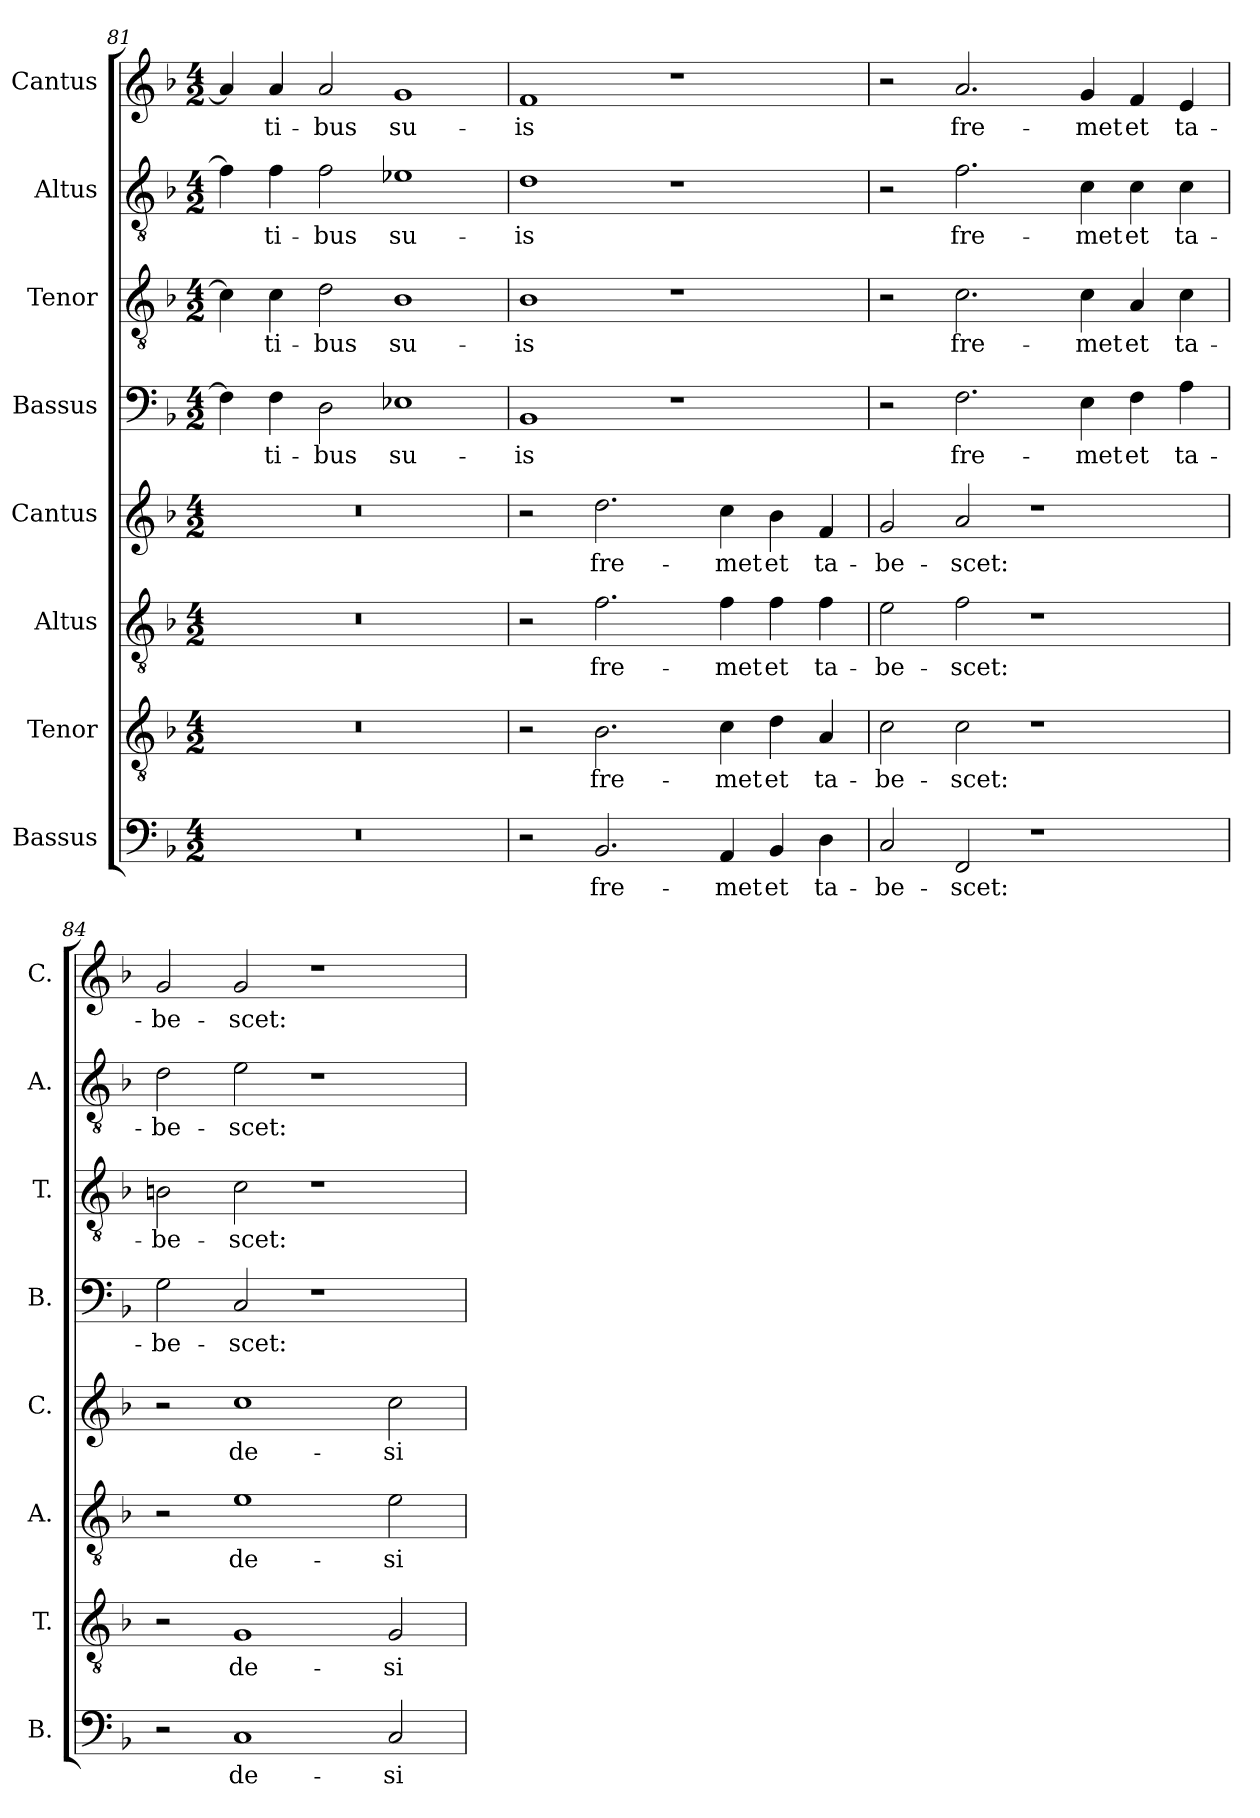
**kern	**text	**kern	**text	**kern	**text	**kern	**text	**kern	**text	**kern	**text	**kern	**text	**kern	**text
*part8	*part8	*part7	*part7	*part6	*part6	*part5	*part5	*part4	*part4	*part3	*part3	*part2	*part2	*part1	*part1
*staff8	*staff8	*staff7	*staff7	*staff6	*staff6	*staff5	*staff5	*staff4	*staff4	*staff3	*staff3	*staff2	*staff2	*staff1	*staff1
*I"Bassus	*	*I"Tenor	*	*I"Altus	*	*I"Cantus	*	*I"Bassus	*	*I"Tenor	*	*I"Altus	*	*I"Cantus	*
*I'B.	*	*I'T.	*	*I'A.	*	*I'C.	*	*I'B.	*	*I'T.	*	*I'A.	*	*I'C.	*
*clefF4	*	*clefGv2	*	*clefGv2	*	*clefG2	*	*clefF4	*	*clefGv2	*	*clefGv2	*	*clefG2	*
*	*	*ITrd7c12	*	*ITrd7c12	*	*	*	*	*	*ITrd7c12	*	*ITrd7c12	*	*	*
*k[b-]	*	*k[b-]	*	*k[b-]	*	*k[b-]	*	*k[b-]	*	*k[b-]	*	*k[b-]	*	*k[b-]	*
*F:	*	*F:	*	*F:	*	*F:	*	*F:	*	*F:	*	*F:	*	*F:	*
*M4/2	*	*M4/2	*	*M4/2	*	*M4/2	*	*M4/2	*	*M4/2	*	*M4/2	*	*M4/2	*
=81	=81	=81	=81	=81	=81	=81	=81	=81	=81	=81	=81	=81	=81	=81	=81
!LO:N:vis=1	!	!LO:N:vis=1	!	!LO:N:vis=1	!	!LO:N:vis=1	!	!	!	!	!	!	!	!	!
0r	.	0r	.	0r	.	0r	.	4F\]	.	4C\]	.	4F\]	.	4a/]	.
!	!	!	!	!	!	!	!	!	!LO:LY:b	!	!LO:LY:b	!	!LO:LY:b	!	!LO:LY:b
.	.	.	.	.	.	.	.	4F\	-ti-	4C\	-ti-	4F\	-ti-	4a/	-ti-
!	!	!	!	!	!	!	!	!	!LO:LY:b	!	!LO:LY:b	!	!LO:LY:b	!	!LO:LY:b
.	.	.	.	.	.	.	.	2D\	-bus	2D\	-bus	2F\	-bus	2a/	-bus
!	!	!	!	!	!	!	!	!	!LO:LY:b	!	!LO:LY:b	!	!LO:LY:b	!	!LO:LY:b
.	.	.	.	.	.	.	.	1E-X	su-	1BB-	su-	1E-X	su-	1g	su-
=82	=82	=82	=82	=82	=82	=82	=82	=82	=82	=82	=82	=82	=82	=82	=82
!	!	!	!	!	!	!	!	!	!LO:LY:b	!	!LO:LY:b	!	!LO:LY:b	!	!LO:LY:b
2r	.	2r	.	2r	.	2r	.	1BB-	-is	1BB-	-is	1D	-is	1f	-is
!	!LO:LY:b	!	!LO:LY:b	!	!LO:LY:b	!	!LO:LY:b	!	!	!	!	!	!	!	!
2.BB-/	fre-	2.BB-\	fre-	2.F\	fre-	2.dd\	fre-	.	.	.	.	.	.	.	.
.	.	.	.	.	.	.	.	1r	.	1r	.	1r	.	1r	.
!	!LO:LY:b	!	!LO:LY:b	!	!LO:LY:b	!	!LO:LY:b	!	!	!	!	!	!	!	!
4AA/	-met	4C\	-met	4F\	-met	4cc\	-met	.	.	.	.	.	.	.	.
!	!LO:LY:b	!	!LO:LY:b	!	!LO:LY:b	!	!LO:LY:b	!	!	!	!	!	!	!	!
4BB-/	et	4D\	et	4F\	et	4b-\	et	.	.	.	.	.	.	.	.
!	!LO:LY:b	!	!LO:LY:b	!	!LO:LY:b	!	!LO:LY:b	!	!	!	!	!	!	!	!
4D\	ta-	4AA/	ta-	4F\	ta-	4f/	ta-	.	.	.	.	.	.	.	.
=83	=83	=83	=83	=83	=83	=83	=83	=83	=83	=83	=83	=83	=83	=83	=83
!	!LO:LY:b	!	!LO:LY:b	!	!LO:LY:b	!	!LO:LY:b	!	!	!	!	!	!	!	!
2C/	-be-	2C\	-be-	2E\	-be-	2g/	-be-	2r	.	2r	.	2r	.	2r	.
!	!LO:LY:b	!	!LO:LY:b	!	!LO:LY:b	!	!LO:LY:b	!	!LO:LY:b	!	!LO:LY:b	!	!LO:LY:b	!	!LO:LY:b
2FF/	-scet:	2C\	-scet:	2F\	-scet:	2a/	-scet:	2.F\	fre-	2.C\	fre-	2.F\	fre-	2.a/	fre-
1r	.	1r	.	1r	.	1r	.	.	.	.	.	.	.	.	.
!	!	!	!	!	!	!	!	!	!LO:LY:b	!	!LO:LY:b	!	!LO:LY:b	!	!LO:LY:b
.	.	.	.	.	.	.	.	4E\	-met	4C\	-met	4C\	-met	4g/	-met
!	!	!	!	!	!	!	!	!	!LO:LY:b	!	!LO:LY:b	!	!LO:LY:b	!	!LO:LY:b
.	.	.	.	.	.	.	.	4F\	et	4AA/	et	4C\	et	4f/	et
!	!	!	!	!	!	!	!	!	!LO:LY:b	!	!LO:LY:b	!	!LO:LY:b	!	!LO:LY:b
.	.	.	.	.	.	.	.	4A\	ta-	4C\	ta-	4C\	ta-	4e/	ta-
=84	=84	=84	=84	=84	=84	=84	=84	=84	=84	=84	=84	=84	=84	=84	=84
!	!	!	!	!	!	!	!	!	!LO:LY:b	!	!LO:LY:b	!	!LO:LY:b	!	!LO:LY:b
2r	.	2r	.	2r	.	2r	.	2G\	-be-	2BBn\	-be-	2D\	-be-	2g/	-be-
!	!LO:LY:b	!	!LO:LY:b	!	!LO:LY:b	!	!LO:LY:b	!	!LO:LY:b	!	!LO:LY:b	!	!LO:LY:b	!	!LO:LY:b
1C	de-	1GG	de-	1E	de-	1cc	de-	2C/	-scet:	2C\	-scet:	2E\	-scet:	2g/	-scet:
.	.	.	.	.	.	.	.	1r	.	1r	.	1r	.	1r	.
!	!LO:LY:b	!	!LO:LY:b	!	!LO:LY:b	!	!LO:LY:b	!	!	!	!	!	!	!	!
2C/	-si-	2GG/	-si-	2E\	-si-	2cc\	-si-	.	.	.	.	.	.	.	.
=	=	=	=	=	=	=	=	=	=	=	=	=	=	=	=
*-	*-	*-	*-	*-	*-	*-	*-	*-	*-	*-	*-	*-	*-	*-	*-
